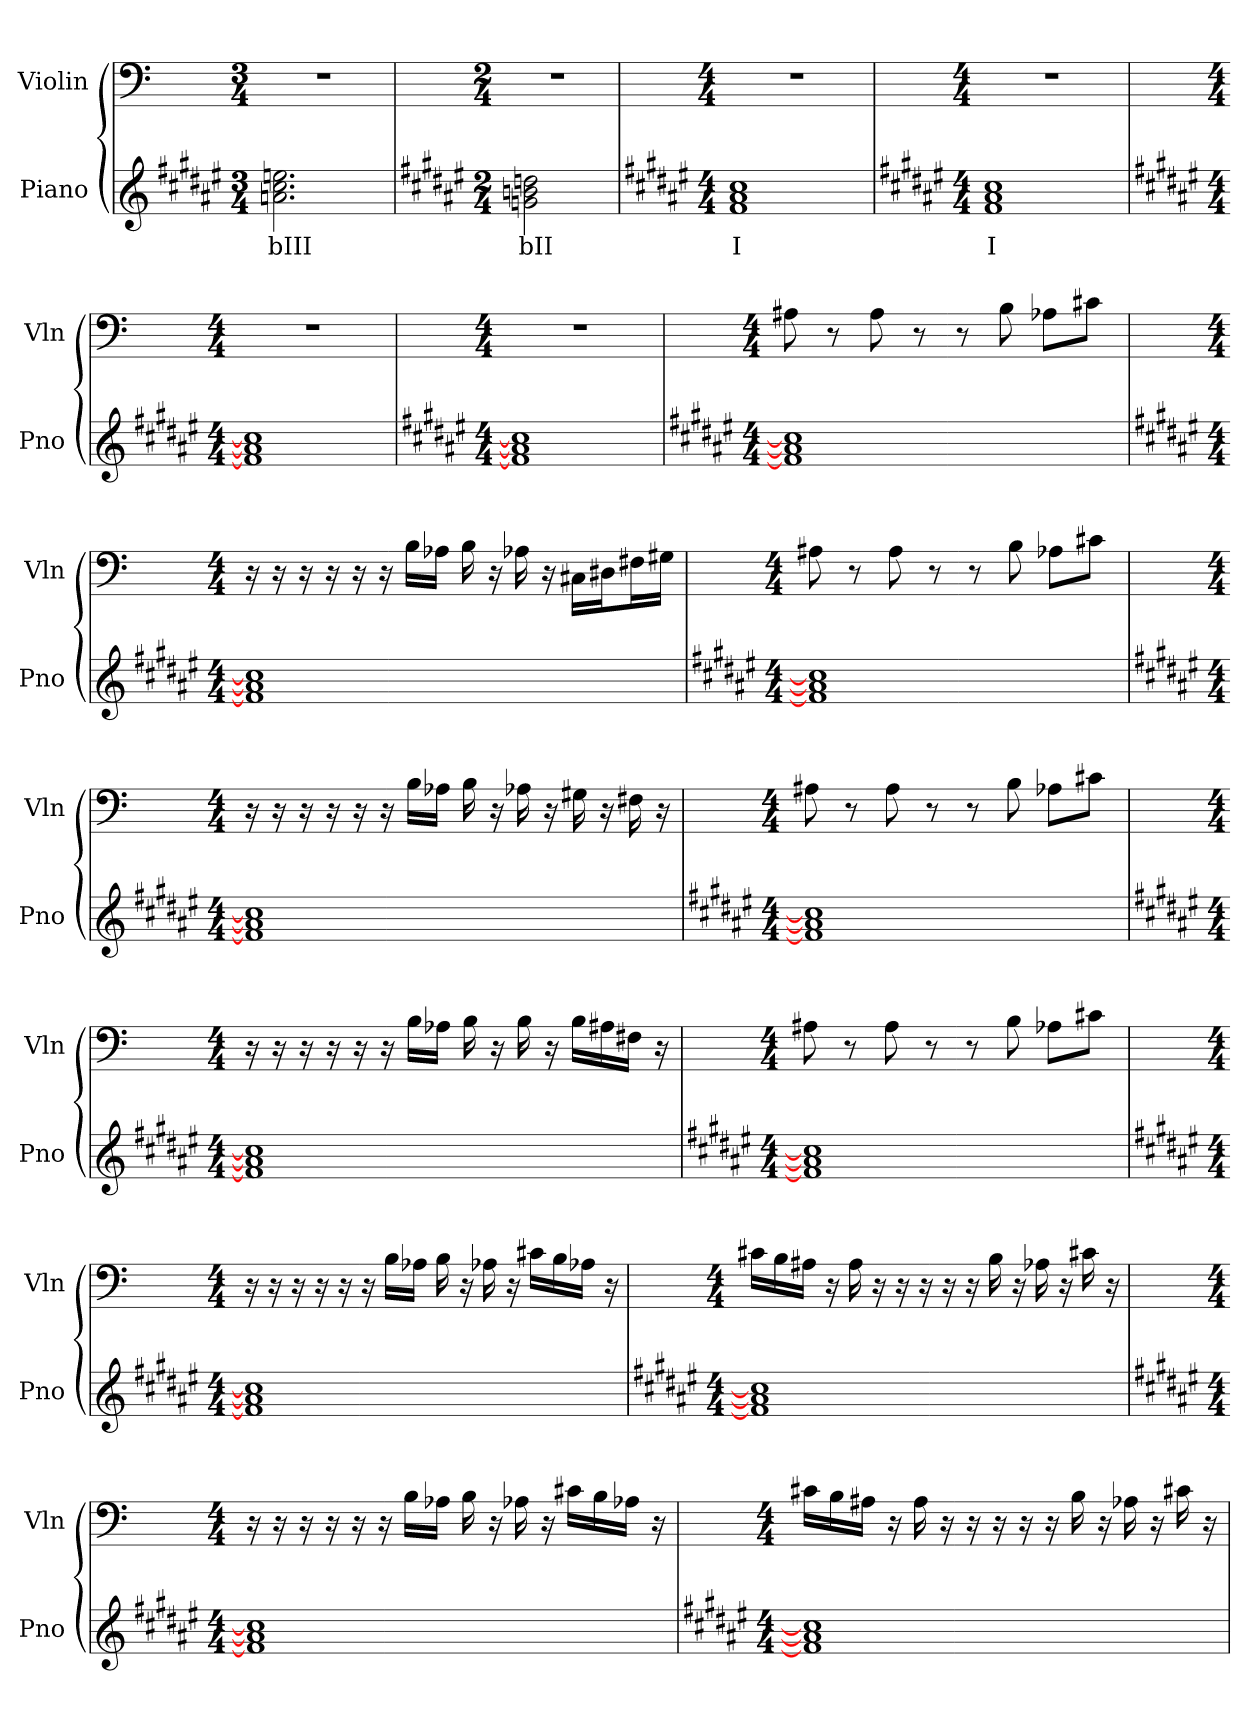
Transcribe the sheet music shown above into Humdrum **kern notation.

**kern	**text	**kern
*part2	*part2	*part1
*staff2	*staff2	*staff1
*I"Piano	*	*I"Violin
*I'Pno	*	*I'Vln
*k[f#c#g#d#a#e#]	*	*
*F#:	*	*
*M3/4	*	*M3/4
=	=	=
2.an 2.cc# 2.een	bIII	2.r
=	=	=
*k[f#c#g#d#a#e#]	*	*
*F#:	*	*
*M2/4	*	*M2/4
2gn 2bn 2ddn	bII	2r
=	=	=
*k[f#c#g#d#a#e#]	*	*
*F#:	*	*
*M4/4	*	*M4/4
1f# 1a# 1cc#	I	1r
=	=	=
*k[f#c#g#d#a#e#]	*	*
*F#:	*	*
*M4/4	*	*M4/4
1f# 1a# 1cc#	I	1r
=	=	=
*k[f#c#g#d#a#e#]	*	*
*F#:	*	*
*M4/4	*	*M4/4
1f#] 1a#] 1cc#]	.	1r
=	=	=
*k[f#c#g#d#a#e#]	*	*
*F#:	*	*
*M4/4	*	*M4/4
1f#] 1a#] 1cc#]	.	1r
=	=	=
*k[f#c#g#d#a#e#]	*	*
*F#:	*	*
*M4/4	*	*M4/4
1f#] 1a#] 1cc#]	.	8A#X
.	.	8r
.	.	8A#
.	.	8r
.	.	8r
.	.	8B
.	.	8A-XL
.	.	8c#XJ
=	=	=
*k[f#c#g#d#a#e#]	*	*
*F#:	*	*
*M4/4	*	*M4/4
1f#] 1a#] 1cc#]	.	16r
.	.	16r
.	.	16r
.	.	16r
.	.	16r
.	.	16r
.	.	16BLL
.	.	16A-XJJ
.	.	16B
.	.	16r
.	.	16A-X
.	.	16r
.	.	16C#XLL
.	.	16D#XJ
.	.	16F#XL
.	.	16G#XJJ
=	=	=
*k[f#c#g#d#a#e#]	*	*
*F#:	*	*
*M4/4	*	*M4/4
1f#] 1a#] 1cc#]	.	8A#X
.	.	8r
.	.	8A#
.	.	8r
.	.	8r
.	.	8B
.	.	8A-XL
.	.	8c#XJ
=	=	=
*k[f#c#g#d#a#e#]	*	*
*F#:	*	*
*M4/4	*	*M4/4
1f#] 1a#] 1cc#]	.	16r
.	.	16r
.	.	16r
.	.	16r
.	.	16r
.	.	16r
.	.	16BLL
.	.	16A-XJJ
.	.	16B
.	.	16r
.	.	16A-X
.	.	16r
.	.	16G#X
.	.	16r
.	.	16F#X
.	.	16r
=	=	=
*k[f#c#g#d#a#e#]	*	*
*F#:	*	*
*M4/4	*	*M4/4
1f#] 1a#] 1cc#]	.	8A#X
.	.	8r
.	.	8A#
.	.	8r
.	.	8r
.	.	8B
.	.	8A-XL
.	.	8c#XJ
=	=	=
*k[f#c#g#d#a#e#]	*	*
*F#:	*	*
*M4/4	*	*M4/4
1f#] 1a#] 1cc#]	.	16r
.	.	16r
.	.	16r
.	.	16r
.	.	16r
.	.	16r
.	.	16BLL
.	.	16A-XJJ
.	.	16B
.	.	16r
.	.	16B
.	.	16r
.	.	16BLL
.	.	16A#X
.	.	16F#XJJ
.	.	16r
=	=	=
*k[f#c#g#d#a#e#]	*	*
*F#:	*	*
*M4/4	*	*M4/4
1f#] 1a#] 1cc#]	.	8A#X
.	.	8r
.	.	8A#
.	.	8r
.	.	8r
.	.	8B
.	.	8A-XL
.	.	8c#XJ
=	=	=
*k[f#c#g#d#a#e#]	*	*
*F#:	*	*
*M4/4	*	*M4/4
1f#] 1a#] 1cc#]	.	16r
.	.	16r
.	.	16r
.	.	16r
.	.	16r
.	.	16r
.	.	16BLL
.	.	16A-XJJ
.	.	16B
.	.	16r
.	.	16A-X
.	.	16r
.	.	16c#XLL
.	.	16B
.	.	16A-XJJ
.	.	16r
=	=	=
*k[f#c#g#d#a#e#]	*	*
*F#:	*	*
*M4/4	*	*M4/4
1f#] 1a#] 1cc#]	.	16c#XLL
.	.	16B
.	.	16A#XJJ
.	.	16r
.	.	16A#
.	.	16r
.	.	16r
.	.	16r
.	.	16r
.	.	16r
.	.	16B
.	.	16r
.	.	16A-X
.	.	16r
.	.	16c#X
.	.	16r
=	=	=
*k[f#c#g#d#a#e#]	*	*
*F#:	*	*
*M4/4	*	*M4/4
1f#] 1a#] 1cc#]	.	16r
.	.	16r
.	.	16r
.	.	16r
.	.	16r
.	.	16r
.	.	16BLL
.	.	16A-XJJ
.	.	16B
.	.	16r
.	.	16A-X
.	.	16r
.	.	16c#XLL
.	.	16B
.	.	16A-XJJ
.	.	16r
=	=	=
*k[f#c#g#d#a#e#]	*	*
*F#:	*	*
*M4/4	*	*M4/4
1f#] 1a#] 1cc#]	.	16c#XLL
.	.	16B
.	.	16A#XJJ
.	.	16r
.	.	16A#
.	.	16r
.	.	16r
.	.	16r
.	.	16r
.	.	16r
.	.	16B
.	.	16r
.	.	16A-X
.	.	16r
.	.	16c#X
.	.	16r
=	=	=
*-	*-	*-
